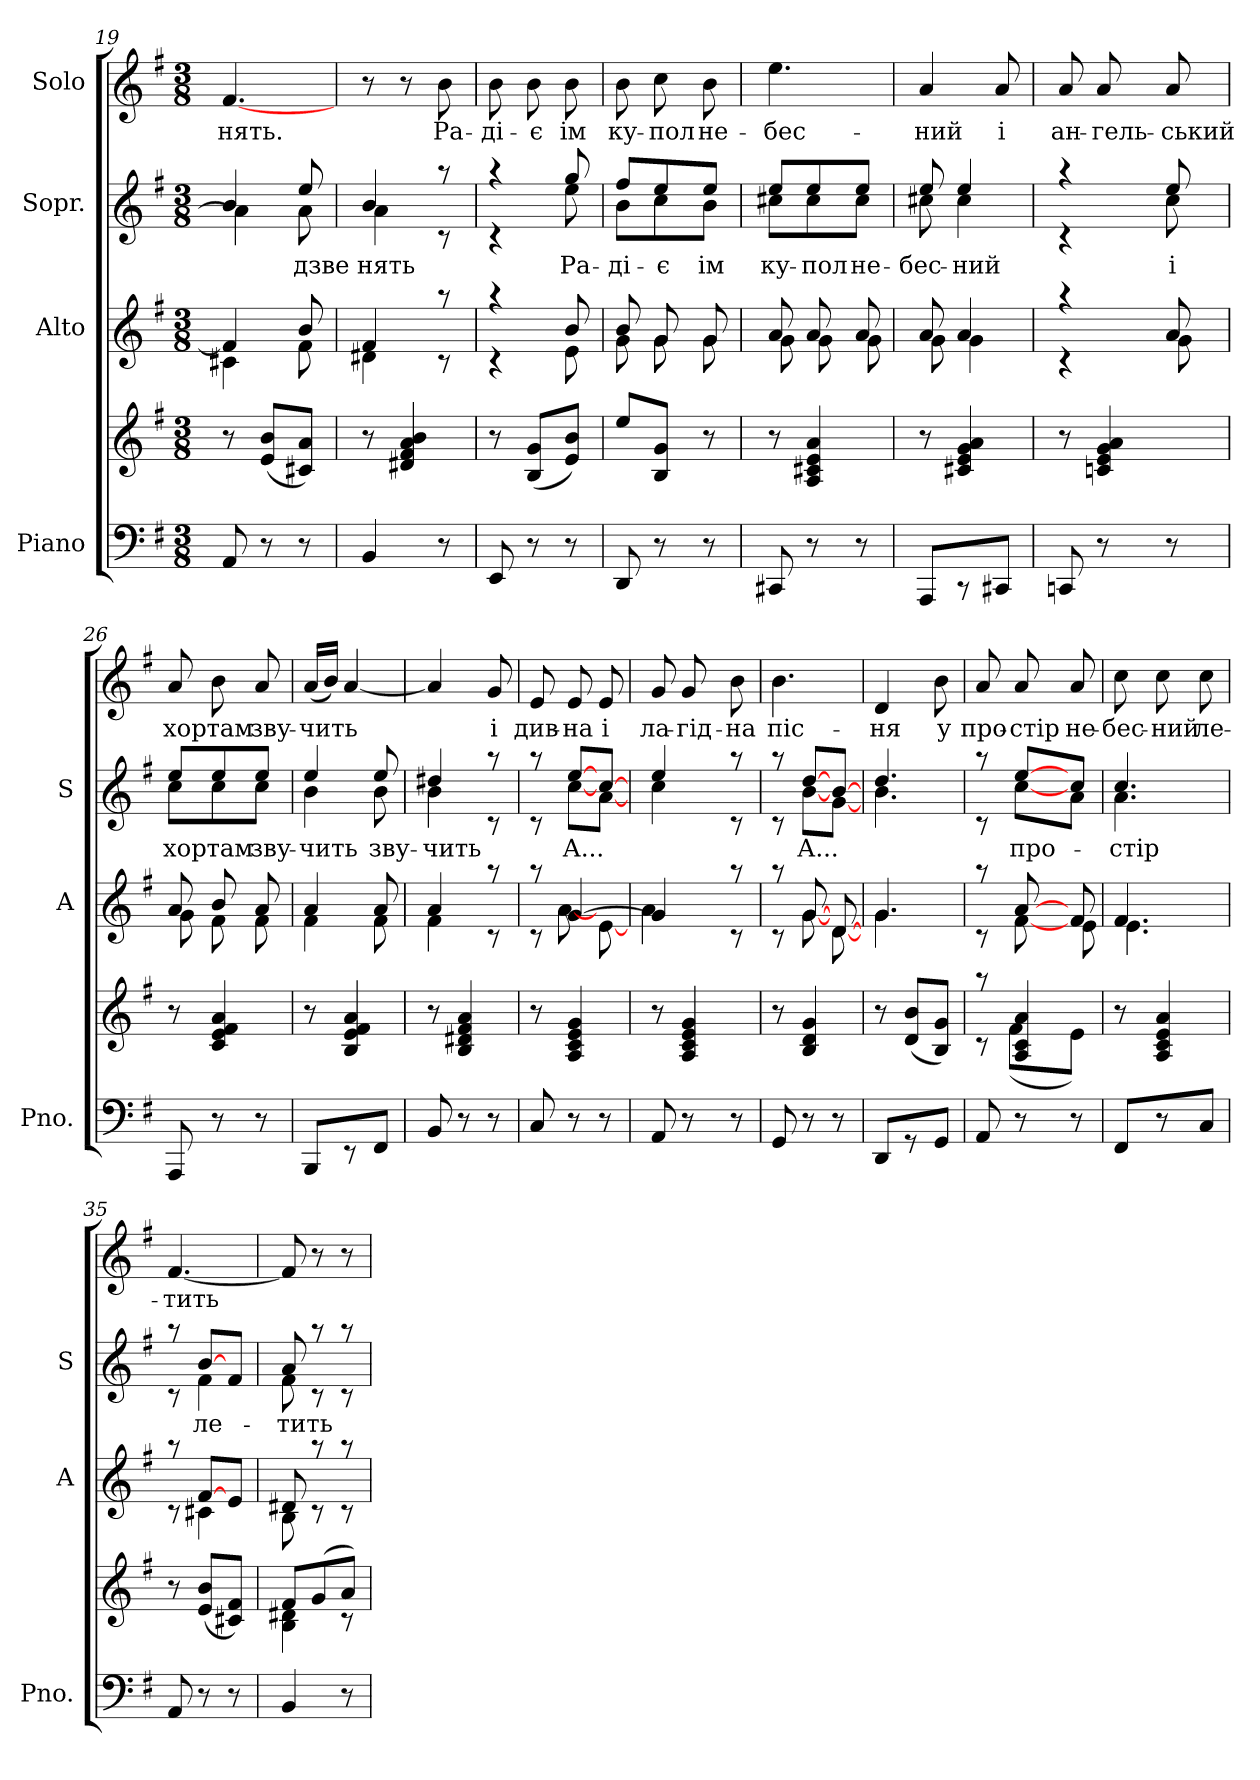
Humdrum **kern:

**kern	**kern	**kern	**kern	**text	**kern	**text
*part4	*part4	*part3	*part2	*part2	*part1	*part1
*staff5	*staff4	*staff3	*staff2	*staff2	*staff1	*staff1
*I"Piano	*	*I"Alto	*I"Sopr.	*	*I"Solo	*
*I'Pno.	*	*I'A	*I'S	*	*	*
!!LO:LB:g=z
*clefF4	*clefG2	*clefG2	*clefG2	*	*clefG2	*
*k[f#]	*k[f#]	*k[f#]	*k[f#]	*	*k[f#]	*
*e:	*e:	*e:	*e:	*	*e:	*
*M3/8	*M3/8	*M3/8	*M3/8	*	*M3/8	*
=19	=19	=19	=19	=19	=19	=19
*	*	*^	*^	*	*	*
!	!	!	!	!	!	!	!	!LO:LY:b
8AA/	8r	4f#/]	4c#X\	4b/	4a\]	.	[4.f#/	-нять.
8r	(<8e/ 8b/L	.	.	.	.	.	.	.
!	!	!	!	!	!	!LO:LY:b	!	!
8r	8c#X/ 8a/J)	8b/	8f#\	8ee/	8a\	дзве	.	.
=20	=20	=20	=20	=20	=20	=20	=20	=20
!	!	!	!	!	!	!LO:LY:b	!	!
4BB/	8r	4f#/	4d#X\	4b/	4a\	нять	8r	.
.	4d#X/ 4f#/ 4a/ 4b/	.	.	.	.	.	8r	.
!	!	!	!	!	!	!	!	!LO:LY:b
8r	.	8raa	8rc	8raa	8rc	.	8b\	Ра-
=21	=21	=21	=21	=21	=21	=21	=21	=21
!	!	!	!	!	!	!	!	!LO:LY:b
8EE/	8r	4raa	4rc	4raa	4rc	.	8b\	-ді-
!	!	!	!	!	!	!	!	!LO:LY:b
8r	(>8B/ 8g/L	.	.	.	.	.	8b\	-є
!	!	!	!	!	!	!LO:LY:b	!	!LO:LY:b
8r	8e/ 8b/J)	8b/	8e\	8gg/	8ee\	Ра-	8b\	ім
=22	=22	=22	=22	=22	=22	=22	=22	=22
!	!	!	!	!	!	!LO:LY:b	!	!LO:LY:b
8DD/	8ee/L	8b/	8g\	8ff#/L	8b\L	-ді-	8b\	ку-
!	!	!	!	!	!	!LO:LY:b	!	!LO:LY:b
8r	8B/ 8g/J	8g/	8g\	8ee/	8cc\	-є	8cc\	-пол
!	!	!	!	!	!	!LO:LY:b	!	!LO:LY:b
8r	8r	8g/	8g\	8ee/J	8b\J	ім	8b\	не-
=23	=23	=23	=23	=23	=23	=23	=23	=23
!	!	!	!	!	!	!LO:LY:b	!	!LO:LY:b
8CC#X/	8r	8a/	8g\	8ee/L	8cc#X\L	ку-	4.ee\	-бес-
!	!	!	!	!	!	!LO:LY:b	!	!
8r	4A/ 4c#X/ 4e/ 4a/	8a/	8g\	8ee/	8cc#\	-пол	.	.
!	!	!	!	!	!	!LO:LY:b	!	!
8r	.	8a/	8g\	8ee/J	8cc#\J	не-	.	.
=24	=24	=24	=24	=24	=24	=24	=24	=24
!	!	!	!	!	!	!LO:LY:b	!	!LO:LY:b
8AAA/L	8r	8a/	8g\	8ee/	8cc#X\	-бес-	4a/	-ний
!	!	!	!	!	!	!LO:LY:b	!	!
8r	4c#X/ 4e/ 4g/ 4a/	4a/	4g\	4ee/	4cc#\	-ний	.	.
!	!	!	!	!	!	!	!	!LO:LY:b
8CC#X/J	.	.	.	.	.	.	8a/	і
!!LO:PB:g=z
=25	=25	=25	=25	=25	=25	=25	=25	=25
!	!	!	!	!	!	!	!	!LO:LY:b
8CCn/	8r	4raa	4rc	4raa	4rc	.	8a/	ан-
!	!	!	!	!	!	!	!	!LO:LY:b
8r	4cni/ 4e/ 4g/ 4a/	.	.	.	.	.	8a/	-гель-
!	!	!	!	!	!	!LO:LY:b	!	!LO:LY:b
8r	.	8a/	8g\	8ee/	8cc\	і	8a/	-ський
=26	=26	=26	=26	=26	=26	=26	=26	=26
!	!	!	!	!	!	!LO:LY:b	!	!LO:LY:b
8AAA/	8r	8a/	8g\	8ee/L	8cc\L	хор	8a/	хор
!	!	!	!	!	!	!LO:LY:b	!	!LO:LY:b
8r	4c/ 4e/ 4f#/ 4a/	8b/	8f#\	8ee/	8cc\	там	8b\	там
!	!	!	!	!	!	!LO:LY:b	!	!LO:LY:b
8r	.	8a/	8f#\	8ee/J	8cc\J	зву-	8a/	зву-
=27	=27	=27	=27	=27	=27	=27	=27	=27
!	!	!	!	!	!	!LO:LY:b	!	!LO:LY:b
8BBB/L	8r	4a/	4f#\	4ee/	4b\	-чить	(<16a/LL	-чить
.	.	.	.	.	.	.	16b/JJ)	.
8r	4B/ 4e/ 4f#/ 4a/	.	.	.	.	.	[4a/	.
!	!	!	!	!	!	!LO:LY:b	!	!
8FF#/J	.	8a/	8f#\	8ee/	8b\	зву-	.	.
=28	=28	=28	=28	=28	=28	=28	=28	=28
!	!	!	!	!	!	!LO:LY:b	!	!
8BB/	8r	4a/	4f#\	4dd#X/	4b\	-чить	4a/]	.
8r	4B/ 4d#X/ 4f#/ 4a/	.	.	.	.	.	.	.
!	!	!	!	!	!	!	!	!LO:LY:b
8r	.	8raa	8rc	8raa	8rc	.	8g/	і
=29	=29	=29	=29	=29	=29	=29	=29	=29
!	!	!	!	!	!	!	!	!LO:LY:b
8C/	8r	8raa	8rc	8raa	8rc	.	8e/	див-
!	!	!	!	!	!	!LO:LY:b	!	!LO:LY:b
8r	4A/ 4c/ 4e/ 4g/	[>4g/	[<8a\	[>8ee/L	[<8cc\L	А...	8e/	-на
!	!	!	!	!	!	!	!	!LO:LY:b
8r	.	.	[<8e\	[>8cc/J	[<8a\J	.	8e/	і
=30	=30	=30	=30	=30	=30	=30	=30	=30
!	!	!	!	!	!	!	!	!LO:LY:b
8AA/	8r	4g/]	4a\	4ee/	4cc\	.	8g/	ла-
!	!	!	!	!	!	!	!	!LO:LY:b
8r	4A/ 4c/ 4e/ 4g/	.	.	.	.	.	8g/	-гід-
!	!	!	!	!	!	!	!	!LO:LY:b
8r	.	8raa	8rc	8raa	8rc	.	8b\	-на
!!LO:LB:g=z
=31	=31	=31	=31	=31	=31	=31	=31	=31
!	!	!	!	!	!	!	!	!LO:LY:b
8GG/	8r	8raa	8rc	8raa	8rc	.	4.b\	піс-
!	!	!	!	!	!	!LO:LY:b	!	!
8r	4B/ 4d/ 4g/	[>8g/	[<8g\	[>8dd/L	[<8b\L	А...	.	.
8r	.	[>8d/	[<8d\	[>8b/J	[<8g\J	.	.	.
=32	=32	=32	=32	=32	=32	=32	=32	=32
!	!	!	!	!	!	!	!	!LO:LY:b
8DD/L	8r	4.g/	4.g\	4.dd/	4.b\	.	4d/	-ня
8r	(<8d/ 8b/L	.	.	.	.	.	.	.
!	!	!	!	!	!	!	!	!LO:LY:b
8GG/J	8B/ 8g/J)	.	.	.	.	.	8b\	у
=33	=33	=33	=33	=33	=33	=33	=33	=33
*	*^	*	*	*	*	*	*	*
!	!	!	!	!	!	!	!	!	!LO:LY:b
8AA/	8raa	8rc	8raa	8rc	8raa	8rc	.	8a/	про-
!	!	!	!	!	!	!	!LO:LY:b	!	!LO:LY:b
8r	4A/ 4c/ 4a/	(<8f#\L	[>8a/	[<8f#\	[>8ee/L	[<8cc\L	про-	8a/	-стір
!	!	!	!	!	!	!	!	!	!LO:LY:b
8r	.	8e\J)	8f#/	8e\	8cc/J	8a\J	.	8a/	не-
=34	=34	=34	=34	=34	=34	=34	=34	=34	=34
!	!	!	!	!	!	!	!LO:LY:b	!	!LO:LY:b
*	*v	*v	*	*	*	*	*	*	*
8FF#/L	8r	4.f#/	4.e\	4.cc/	4.a\	-стір	8cc\	-бес-
!	!	!	!	!	!	!	!	!LO:LY:b
8r	4A/ 4c/ 4e/ 4a/	.	.	.	.	.	8cc\	-ний
!	!	!	!	!	!	!	!	!LO:LY:b
8C/J	.	.	.	.	.	.	8cc\	ле-
=35	=35	=35	=35	=35	=35	=35	=35	=35
!	!	!	!	!	!	!	!	!LO:LY:b
8AA/	8r	8raa	8rc	8raa	8rc	.	[4.f#/	-тить
!	!	!	!	!	!	!LO:LY:b	!	!
8r	(<8e/ 8b/L	[>8f#/L	4c#X\	[>8b/L	4f#\	ле-	.	.
8r	8c#X/ 8f#/J)	8e/J	.	8f#/J	.	.	.	.
=36	=36	=36	=36	=36	=36	=36	=36	=36
*	*^	*	*	*	*	*	*	*
!	!	!	!	!	!	!	!LO:LY:b	!	!
4BB/	8f#/L	4B\ 4d#X\	8d#X/	8B\	8a/	8f#\	-тить	8f#/]	.
.	(>8g/	.	8raa	8rc	8raa	8rc	.	8r	.
8r	8a/J)	8rc	8raa	8rc	8raa	8rc	.	8r	.
*	*v	*v	*	*	*v	*v	*	*	*
*	*	*v	*v	*	*	*	*
=	=	=	=	=	=	=
*-	*-	*-	*-	*-	*-	*-
